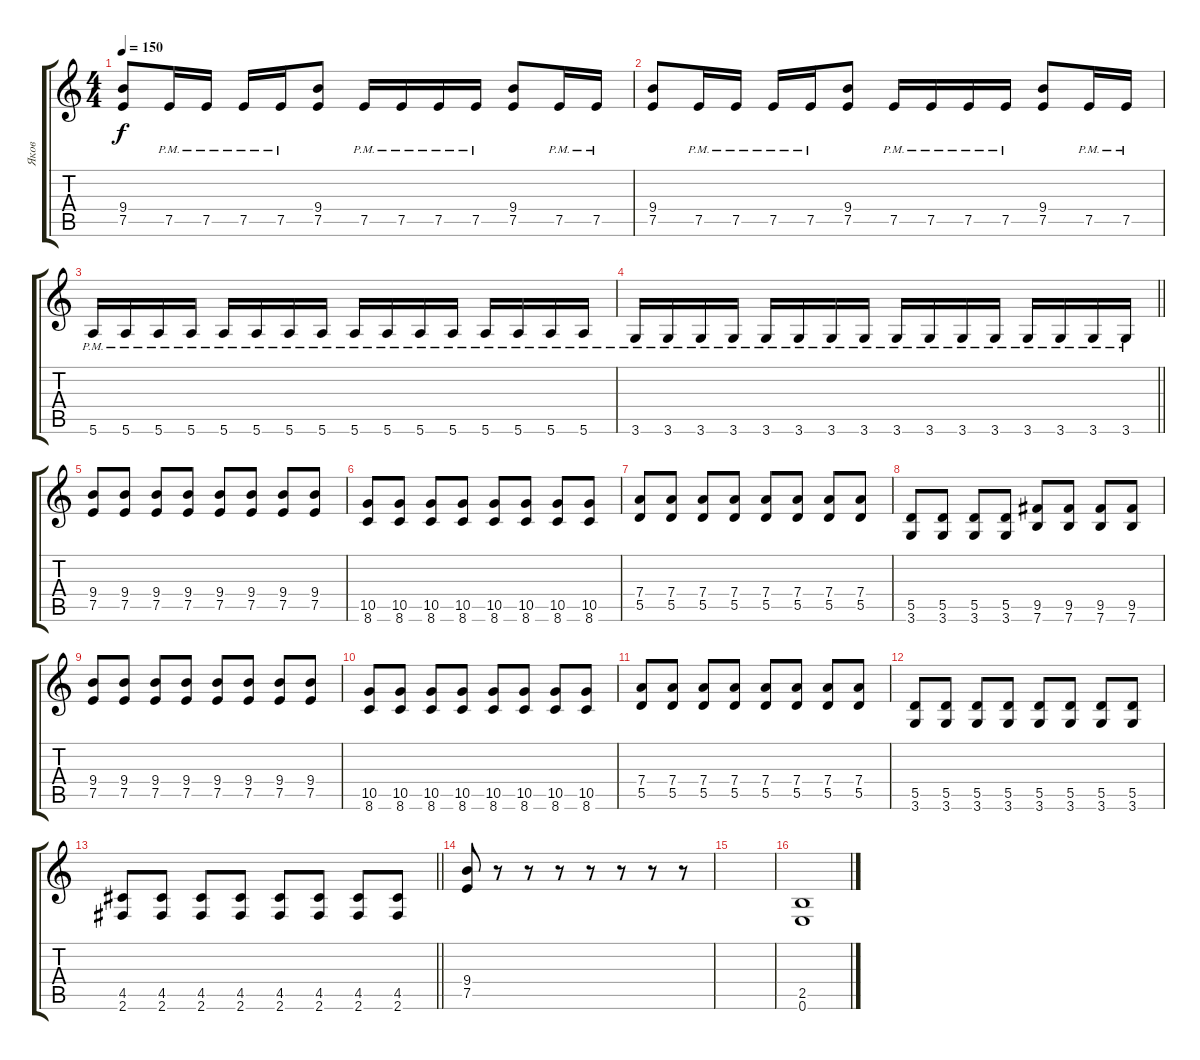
\track ("Яков" "Яков") {instrument overdrivenguitar}
\staff {score tabs}
\tuning (E4 B3 G3 D3 A2 E2) {hide}
\ts (4 4)
\tempo 150
\clef g2
\ks c
(9.4 7.5).8{dy f} 7.5{pm}.16 7.5{pm}.16 7.5{pm}.16 7.5{pm}.16 (9.4 7.5).8 7.5{pm}.16 7.5{pm}.16 7.5{pm}.16 7.5{pm}.16 (9.4 7.5).8 7.5{pm}.16 7.5{pm}.16 |
(9.4 7.5).8 7.5{pm}.16 7.5{pm}.16 7.5{pm}.16 7.5{pm}.16 (9.4 7.5).8 7.5{pm}.16 7.5{pm}.16 7.5{pm}.16 7.5{pm}.16 (9.4 7.5).8 7.5{pm}.16 7.5{pm}.16 |
5.6{pm}.16 5.6{pm}.16 5.6{pm}.16 5.6{pm}.16 5.6{pm}.16 5.6{pm}.16 5.6{pm}.16 5.6{pm}.16 5.6{pm}.16 5.6{pm}.16 5.6{pm}.16 5.6{pm}.16 5.6{pm}.16 5.6{pm}.16 5.6{pm}.16 5.6{pm}.16 |
\barLineRight lightlight
3.6{pm}.16 3.6{pm}.16 3.6{pm}.16 3.6{pm}.16 3.6{pm}.16 3.6{pm}.16 3.6{pm}.16 3.6{pm}.16 3.6{pm}.16 3.6{pm}.16 3.6{pm}.16 3.6{pm}.16 3.6{pm}.16 3.6{pm}.16 3.6{pm}.16 3.6{pm}.16 |
(9.4 7.5).8 (9.4 7.5).8 (9.4 7.5).8 (9.4 7.5).8 (9.4 7.5).8 (9.4 7.5).8 (9.4 7.5).8 (9.4 7.5).8 |
(10.5 8.6).8 (10.5 8.6).8 (10.5 8.6).8 (10.5 8.6).8 (10.5 8.6).8 (10.5 8.6).8 (10.5 8.6).8 (10.5 8.6).8 |
(7.4 5.5).8 (7.4 5.5).8 (7.4 5.5).8 (7.4 5.5).8 (7.4 5.5).8 (7.4 5.5).8 (7.4 5.5).8 (7.4 5.5).8 |
(5.5 3.6).8 (5.5 3.6).8 (5.5 3.6).8 (5.5 3.6).8 (9.5 7.6).8 (9.5 7.6).8 (9.5 7.6).8 (9.5 7.6).8 |
(9.4 7.5).8 (9.4 7.5).8 (9.4 7.5).8 (9.4 7.5).8 (9.4 7.5).8 (9.4 7.5).8 (9.4 7.5).8 (9.4 7.5).8 |
(10.5 8.6).8 (10.5 8.6).8 (10.5 8.6).8 (10.5 8.6).8 (10.5 8.6).8 (10.5 8.6).8 (10.5 8.6).8 (10.5 8.6).8 |
(7.4 5.5).8 (7.4 5.5).8 (7.4 5.5).8 (7.4 5.5).8 (7.4 5.5).8 (7.4 5.5).8 (7.4 5.5).8 (7.4 5.5).8 |
(5.5 3.6).8 (5.5 3.6).8 (5.5 3.6).8 (5.5 3.6).8 (5.5 3.6).8 (5.5 3.6).8 (5.5 3.6).8 (5.5 3.6).8 |
\barLineRight lightlight
(4.5 2.6).8 (4.5 2.6).8 (4.5 2.6).8 (4.5 2.6).8 (4.5 2.6).8 (4.5 2.6).8 (4.5 2.6).8 (4.5 2.6).8 |
(9.4 7.5).8 r.8 r.8 r.8 r.8 r.8 r.8 r.8 |
|
(2.5 0.6).1
